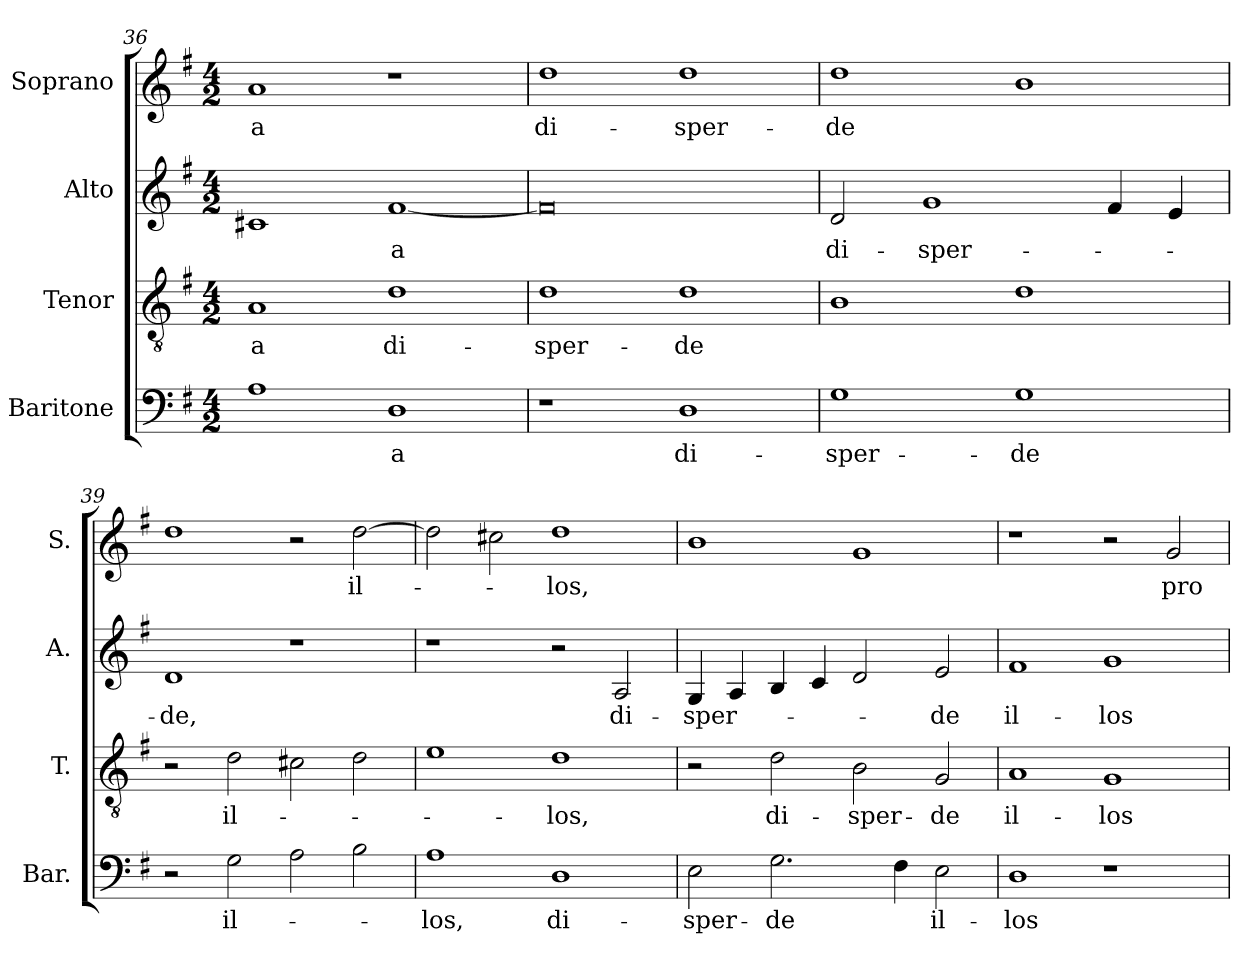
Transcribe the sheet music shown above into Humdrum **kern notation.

**kern	**text	**kern	**text	**kern	**text	**kern	**text
*part4	*part4	*part3	*part3	*part2	*part2	*part1	*part1
*staff4	*staff4	*staff3	*staff3	*staff2	*staff2	*staff1	*staff1
*I"Baritone	*	*I"Tenor	*	*I"Alto	*	*I"Soprano	*
*I'Bar.	*	*I'T.	*	*I'A.	*	*I'S.	*
*clefF4	*	*clefGv2	*	*clefG2	*	*clefG2	*
*	*	*ITrd7c12	*	*	*	*	*
*k[f#]	*	*k[f#]	*	*k[f#]	*	*k[f#]	*
*G:	*	*G:	*	*G:	*	*G:	*
*M4/2	*	*M4/2	*	*M4/2	*	*M4/2	*
=36	=36	=36	=36	=36	=36	=36	=36
!	!	!	!LO:LY:b:color=#000000	!	!	!	!
!	!	!	!	!	!	!	!LO:LY:b:color=#000000
1Ai	.	1AAi	-a	1c#Xi	.	1ai	-a
!	!LO:LY:b:color=#000000	!	!	!	!	!	!
!	!	!	!LO:LY:b:color=#000000	!	!	!	!
!	!	!	!	!	!LO:LY:b:color=#000000	!	!
1Di	-a	1Di	di-	[1f#i	-a	1r	.
=37	=37	=37	=37	=37	=37	=37	=37
!	!	!	!LO:LY:b:color=#000000	!	!	!	!
!	!	!	!	!	!	!	!LO:LY:b:color=#000000
1r	.	1Di	-sper-	0f#i]	.	1ddi	di-
!	!LO:LY:b:color=#000000	!	!	!	!	!	!
!	!	!	!LO:LY:b:color=#000000	!	!	!	!
!	!	!	!	!	!	!	!LO:LY:b:color=#000000
1Di	di-	1Di	-de	.	.	1ddi	-sper-
=38	=38	=38	=38	=38	=38	=38	=38
!	!LO:LY:b:color=#000000	!	!	!	!	!	!
!	!	!	!	!	!LO:LY:b:color=#000000	!	!
!	!	!	!	!	!	!	!LO:LY:b:color=#000000
1Gi	-sper-	1BBi	.	2di/	di-	1ddi	-de
!	!	!	!	!	!LO:LY:b:color=#000000	!	!
.	.	.	.	1gi	-sper-	.	.
!	!LO:LY:b:color=#000000	!	!	!	!	!	!
1Gi	-de	1Di	.	.	.	1bi	.
.	.	.	.	4f#i/	.	.	.
.	.	.	.	4ei/	.	.	.
!!LO:LB:g=z
=39	=39	=39	=39	=39	=39	=39	=39
!	!	!	!	!	!LO:LY:b:color=#000000	!	!
2r	.	2r	.	1di	-de,	1ddi	.
!	!LO:LY:b:color=#000000	!	!	!	!	!	!
!	!	!	!LO:LY:b:color=#000000	!	!	!	!
2Gi\	il-	2Di\	il-	.	.	.	.
2Ai\	.	2C#Xi\	.	1r	.	2r	.
!	!	!	!	!	!	!	!LO:LY:b:color=#000000
2Bi\	.	2Di\	.	.	.	[2ddi\	il-
=40	=40	=40	=40	=40	=40	=40	=40
!	!LO:LY:b:color=#000000	!	!	!	!	!	!
1Ai	-los,	1Ei	.	1r	.	2ddi\]	.
.	.	.	.	.	.	2cc#Xi\	.
!	!LO:LY:b:color=#000000	!	!	!	!	!	!
!	!	!	!LO:LY:b:color=#000000	!	!	!	!
!	!	!	!	!	!	!	!LO:LY:b:color=#000000
1Di	di-	1Di	-los,	2r	.	1ddi	-los,
!	!	!	!	!	!LO:LY:b:color=#000000	!	!
.	.	.	.	2Ai/	di-	.	.
=41	=41	=41	=41	=41	=41	=41	=41
!	!LO:LY:b:color=#000000	!	!	!	!	!	!
!	!	!	!	!	!LO:LY:b:color=#000000	!	!
2Ei\	-sper-	2r	.	4Gi/	-sper-	1bi	.
.	.	.	.	4Ai/	.	.	.
!	!LO:LY:b:color=#000000	!	!	!	!	!	!
!	!	!	!LO:LY:b:color=#000000	!	!	!	!
2.Gi\	-de	2Di\	di-	4Bi/	.	.	.
.	.	.	.	4ci/	.	.	.
!	!	!	!LO:LY:b:color=#000000	!	!	!	!
.	.	2BBi\	-sper-	2di/	.	1gi	.
4F#i\	.	.	.	.	.	.	.
!	!LO:LY:b:color=#000000	!	!	!	!	!	!
!	!	!	!LO:LY:b:color=#000000	!	!	!	!
!	!	!	!	!	!LO:LY:b:color=#000000	!	!
2Ei\	il-	2GGi/	-de	2ei/	-de	.	.
=42	=42	=42	=42	=42	=42	=42	=42
!	!LO:LY:b:color=#000000	!	!	!	!	!	!
!	!	!	!LO:LY:b:color=#000000	!	!	!	!
!	!	!	!	!	!LO:LY:b:color=#000000	!	!
1Di	-los	1AAi	il-	1f#i	il-	1r	.
!	!	!	!LO:LY:b:color=#000000	!	!	!	!
!	!	!	!	!	!LO:LY:b:color=#000000	!	!
1r	.	1GGi	-los	1gi	-los	2r	.
!	!	!	!	!	!	!	!LO:LY:b:color=#000000
.	.	.	.	.	.	2gi/	pro-
=	=	=	=	=	=	=	=
*-	*-	*-	*-	*-	*-	*-	*-
